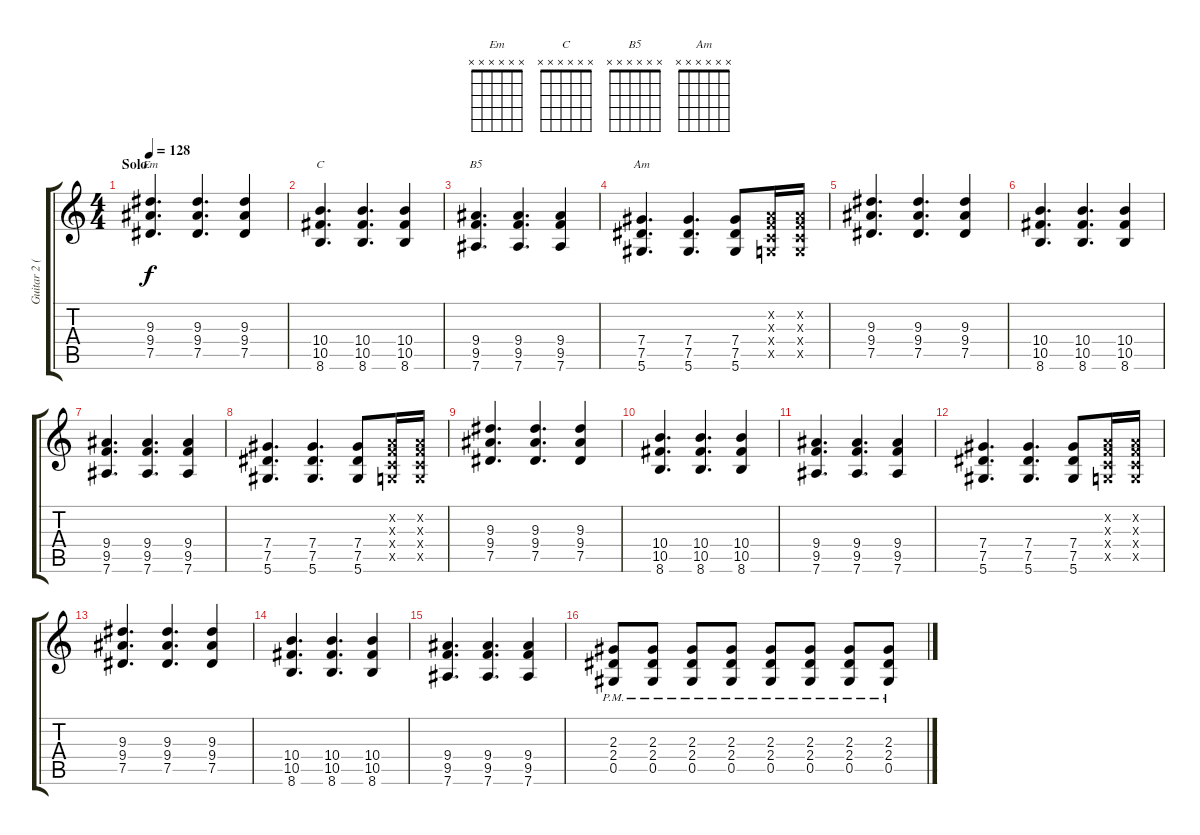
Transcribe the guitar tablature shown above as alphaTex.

\track ("Guitar 2 (Izzy)" "Guitar 2 (") {instrument distortionguitar}
\staff {score tabs}
\tuning (Eb4 Bb3 Gb3 Db3 Ab2 Eb2) {hide}
\chord ("Em" x x x x x x)
\chord ("C" x x x x x x)
\chord ("B5" x x x x x x)
\chord ("Am" x x x x x x)
\ts (4 4)
\section ("" "Solo")
\tempo 128
\clef g2
\ks c
(9.3 9.4 7.5).4{d ch "Em" dy f} (9.3 9.4 7.5).4{d} (9.3 9.4 7.5).4 |
(10.4 10.5 8.6).4{d ch "C"} (10.4 10.5 8.6).4{d} (10.4 10.5 8.6).4 |
(9.4 9.5 7.6).4{d ch "B5"} (9.4 9.5 7.6).4{d} (9.4 9.5 7.6).4 |
(7.4 7.5 5.6).4{d ch "Am"} (7.4 7.5 5.6).4{d} (7.4 7.5 5.6).8 (-1.2{x} -1.3{x} -1.4{x} -1.5{x}).16 (-1.2{x} -1.3{x} -1.4{x} -1.5{x}).16 |
(9.3 9.4 7.5).4{d} (9.3 9.4 7.5).4{d} (9.3 9.4 7.5).4 |
(10.4 10.5 8.6).4{d} (10.4 10.5 8.6).4{d} (10.4 10.5 8.6).4 |
(9.4 9.5 7.6).4{d} (9.4 9.5 7.6).4{d} (9.4 9.5 7.6).4 |
(7.4 7.5 5.6).4{d} (7.4 7.5 5.6).4{d} (7.4 7.5 5.6).8 (-1.2{x} -1.3{x} -1.4{x} -1.5{x}).16 (-1.2{x} -1.3{x} -1.4{x} -1.5{x}).16 |
(9.3 9.4 7.5).4{d} (9.3 9.4 7.5).4{d} (9.3 9.4 7.5).4 |
(10.4 10.5 8.6).4{d} (10.4 10.5 8.6).4{d} (10.4 10.5 8.6).4 |
(9.4 9.5 7.6).4{d} (9.4 9.5 7.6).4{d} (9.4 9.5 7.6).4 |
(7.4 7.5 5.6).4{d} (7.4 7.5 5.6).4{d} (7.4 7.5 5.6).8 (-1.2{x} -1.3{x} -1.4{x} -1.5{x}).16 (-1.2{x} -1.3{x} -1.4{x} -1.5{x}).16 |
(9.3 9.4 7.5).4{d} (9.3 9.4 7.5).4{d} (9.3 9.4 7.5).4 |
(10.4 10.5 8.6).4{d} (10.4 10.5 8.6).4{d} (10.4 10.5 8.6).4 |
(9.4 9.5 7.6).4{d} (9.4 9.5 7.6).4{d} (9.4 9.5 7.6).4 |
(2.3{pm} 2.4{pm} 0.5{pm}).8 (2.3{pm} 2.4{pm} 0.5{pm}).8 (2.3{pm} 2.4{pm} 0.5{pm}).8 (2.3{pm} 2.4{pm} 0.5{pm}).8 (2.3{pm} 2.4{pm} 0.5{pm}).8 (2.3{pm} 2.4{pm} 0.5{pm}).8 (2.3{pm} 2.4{pm} 0.5{pm}).8 (2.3{pm} 2.4{pm} 0.5{pm}).8
